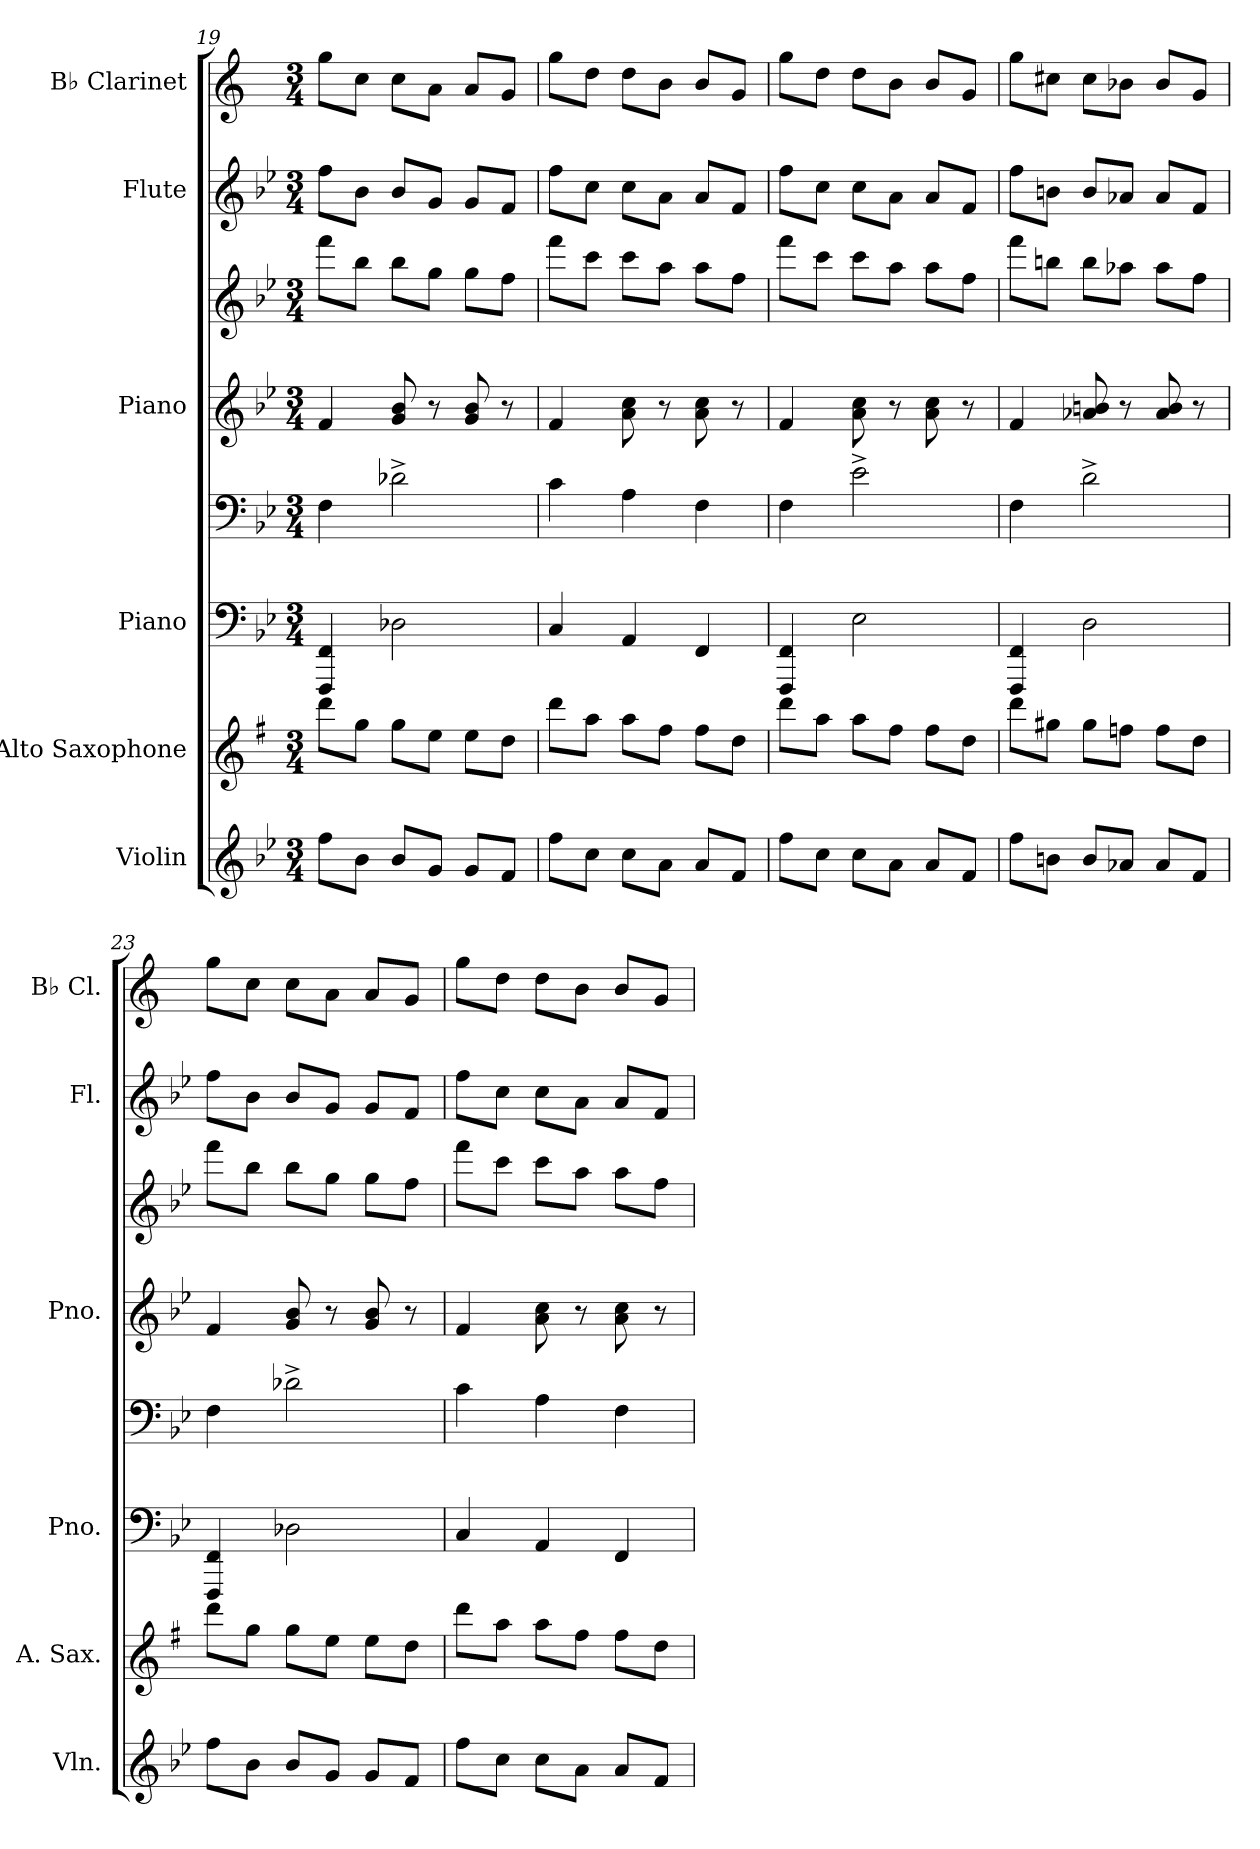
**kern	**kern	**kern	**kern	**kern	**kern	**kern	**kern
*part6	*part5	*part4	*part4	*part3	*part3	*part2	*part1
*staff8	*staff7	*staff6	*staff5	*staff4	*staff3	*staff2	*staff1
*I"Violin	*I"Alto Saxophone	*I"Piano	*	*I"Piano	*	*I"Flute	*I"B♭ Clarinet
*I'Vln.	*I'A. Sax.	*I'Pno.	*	*I'Pno.	*	*I'Fl.	*I'B♭ Cl.
*clefG2	*clefG2	*clefF4	*clefF4	*clefG2	*clefG2	*clefG2	*clefG2
*	*ITrd5c9	*	*	*	*	*	*ITrd1c2
*k[b-e-]	*k[b-e-]	*k[b-e-]	*k[b-e-]	*k[b-e-]	*k[b-e-]	*k[b-e-]	*k[b-e-]
*M3/4	*M3/4	*M3/4	*M3/4	*M3/4	*M3/4	*M3/4	*M3/4
=19	=19	=19	=19	=19	=19	=19	=19
8ff\L	8ff\L	4FFF/ 4FF/	4F\	4f/	8fff\L	8ff\L	8ff\L
8b-\J	8b-\J	.	.	.	8bb-\J	8b-\J	8b-\J
8b-/L	8b-\L	2D-X\	2d-X^\	8g/ 8b-/	8bb-\L	8b-/L	8b-\L
8g/J	8g\J	.	.	8r	8gg\J	8g/J	8g\J
8g/L	8g\L	.	.	8g/ 8b-/	8gg\L	8g/L	8g/L
8f/J	8f\J	.	.	8r	8ff\J	8f/J	8f/J
=20	=20	=20	=20	=20	=20	=20	=20
8ff\L	8ff\L	4C/	4c\	4f/	8fff\L	8ff\L	8ff\L
8cc\J	8cc\J	.	.	.	8ccc\J	8cc\J	8cc\J
8cc\L	8cc\L	4AA/	4A\	8a\ 8cc\	8ccc\L	8cc\L	8cc\L
8a\J	8a\J	.	.	8r	8aa\J	8a\J	8a\J
8a/L	8a\L	4FF/	4F\	8a\ 8cc\	8aa\L	8a/L	8a/L
8f/J	8f\J	.	.	8r	8ff\J	8f/J	8f/J
=21	=21	=21	=21	=21	=21	=21	=21
8ff\L	8ff\L	4FFF/ 4FF/	4F\	4f/	8fff\L	8ff\L	8ff\L
8cc\J	8cc\J	.	.	.	8ccc\J	8cc\J	8cc\J
8cc\L	8cc\L	2E-\	2e-^\	8a\ 8cc\	8ccc\L	8cc\L	8cc\L
8a\J	8a\J	.	.	8r	8aa\J	8a\J	8a\J
8a/L	8a\L	.	.	8a\ 8cc\	8aa\L	8a/L	8a/L
8f/J	8f\J	.	.	8r	8ff\J	8f/J	8f/J
=22	=22	=22	=22	=22	=22	=22	=22
8ff\L	8ff\L	4FFF/ 4FF/	4F\	4f/	8fff\L	8ff\L	8ff\L
8bn\J	8bn\J	.	.	.	8bbn\J	8bn\J	8bn\J
8b/L	8b\L	2D\	2d^\	8a-X/ 8bn/	8bb\L	8b/L	8b\L
8a-X/J	8a-X\J	.	.	8r	8aa-X\J	8a-X/J	8a-X\J
8a-/L	8a-\L	.	.	8a-/ 8b/	8aa-\L	8a-/L	8a-/L
8f/J	8f\J	.	.	8r	8ff\J	8f/J	8f/J
=23	=23	=23	=23	=23	=23	=23	=23
8ff\L	8ff\L	4FFF/ 4FF/	4F\	4f/	8fff\L	8ff\L	8ff\L
8b-\J	8b-\J	.	.	.	8bb-\J	8b-\J	8b-\J
8b-/L	8b-\L	2D-X\	2d-X^\	8g/ 8b-/	8bb-\L	8b-/L	8b-\L
8g/J	8g\J	.	.	8r	8gg\J	8g/J	8g\J
8g/L	8g\L	.	.	8g/ 8b-/	8gg\L	8g/L	8g/L
8f/J	8f\J	.	.	8r	8ff\J	8f/J	8f/J
!!LO:LB:g=z
=24	=24	=24	=24	=24	=24	=24	=24
8ff\L	8ff\L	4C/	4c\	4f/	8fff\L	8ff\L	8ff\L
8cc\J	8cc\J	.	.	.	8ccc\J	8cc\J	8cc\J
8cc\L	8cc\L	4AA/	4A\	8a\ 8cc\	8ccc\L	8cc\L	8cc\L
8a\J	8a\J	.	.	8r	8aa\J	8a\J	8a\J
8a/L	8a\L	4FF/	4F\	8a\ 8cc\	8aa\L	8a/L	8a/L
8f/J	8f\J	.	.	8r	8ff\J	8f/J	8f/J
=	=	=	=	=	=	=	=
*-	*-	*-	*-	*-	*-	*-	*-
